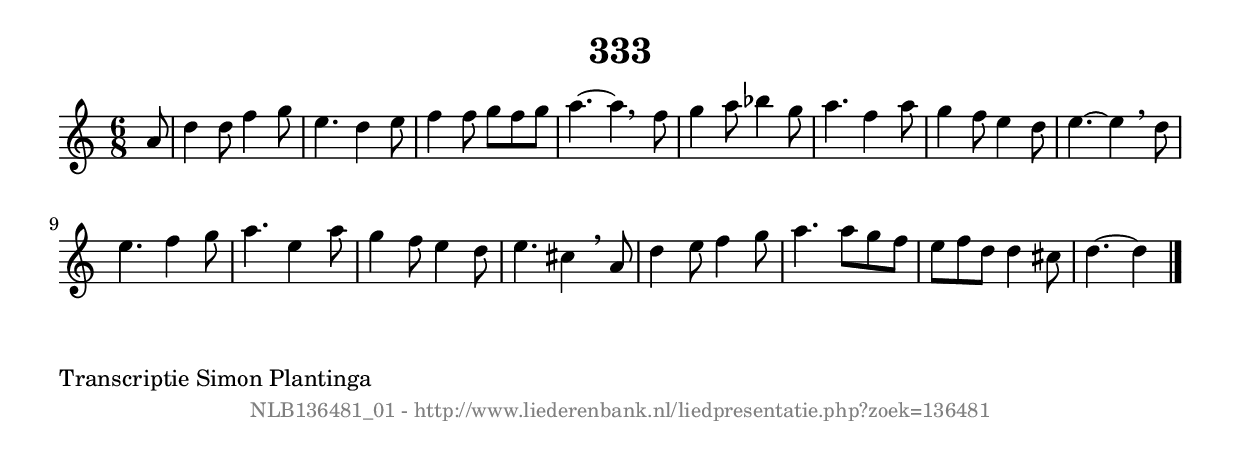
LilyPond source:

%
% produced by wce2krn 1.64 (7 June 2014)
%
\version"2.16"
#(append! paper-alist '(("long" . (cons (* 210 mm) (* 2000 mm)))))
#(set-default-paper-size "long")
sb = {\breathe}
mBreak = {\breathe }
bBreak = {\breathe }
x = {\once\override NoteHead #'style = #'cross }
gl=\glissando
itime={\override Staff.TimeSignature #'stencil = ##f }
ficta = {\once\set suggestAccidentals = ##t}
fine = {\once\override Score.RehearsalMark #'self-alignment-X = #1 \mark \markup {\italic{Fine}}}
dc = {\once\override Score.RehearsalMark #'self-alignment-X = #1 \mark \markup {\italic{D.C.}}}
dcf = {\once\override Score.RehearsalMark #'self-alignment-X = #1 \mark \markup {\italic{D.C. al Fine}}}
dcc = {\once\override Score.RehearsalMark #'self-alignment-X = #1 \mark \markup {\italic{D.C. al Coda}}}
ds = {\once\override Score.RehearsalMark #'self-alignment-X = #1 \mark \markup {\italic{D.S.}}}
dsf = {\once\override Score.RehearsalMark #'self-alignment-X = #1 \mark \markup {\italic{D.S. al Fine}}}
dsc = {\once\override Score.RehearsalMark #'self-alignment-X = #1 \mark \markup {\italic{D.S. al Coda}}}
pv = {\set Score.repeatCommands = #'((volta "1"))}
sv = {\set Score.repeatCommands = #'((volta "2"))}
tv = {\set Score.repeatCommands = #'((volta "3"))}
qv = {\set Score.repeatCommands = #'((volta "4"))}
xv = {\set Score.repeatCommands = #'((volta #f))}
\header{ tagline = ""
title = "333"
}
\score {{
\key d \dorian
\relative g'
{
\set melismaBusyProperties = #'()
\partial 32*4
\time 6/8
\tempo 4=120
\override Score.MetronomeMark #'transparent = ##t
\override Score.RehearsalMark #'break-visibility = #(vector #t #t #f)
a8 | d4 d8 f4 g8 | e4. d4 e8 | f4 f8 g8 f8 g8 | a4.~ a4 \bar ":|:" \bBreak
f8 | g4 a8 bes4 g8 | a4. f4 a8 | g4 f8 e4 d8 | e4.~ e4 \mBreak
d8 | e4. f4 g8 | a4. e4 a8 | g4 f8 e4 d8 | e4. cis4 \mBreak
a8 | d4 e8 f4 g8 | a4. a8 g8 f8 | e8 f8 d8 d4 cis8 | d4.~ d4 \bar "|."
 }}
 \midi { }
 \layout {
            indent = 0.0\cm
}
}
\markup { \wordwrap-string #" 
Transcriptie Simon Plantinga
"}
\markup { \vspace #0 } \markup { \with-color #grey \fill-line { \center-column { \smaller "NLB136481_01 - http://www.liederenbank.nl/liedpresentatie.php?zoek=136481" } } }
